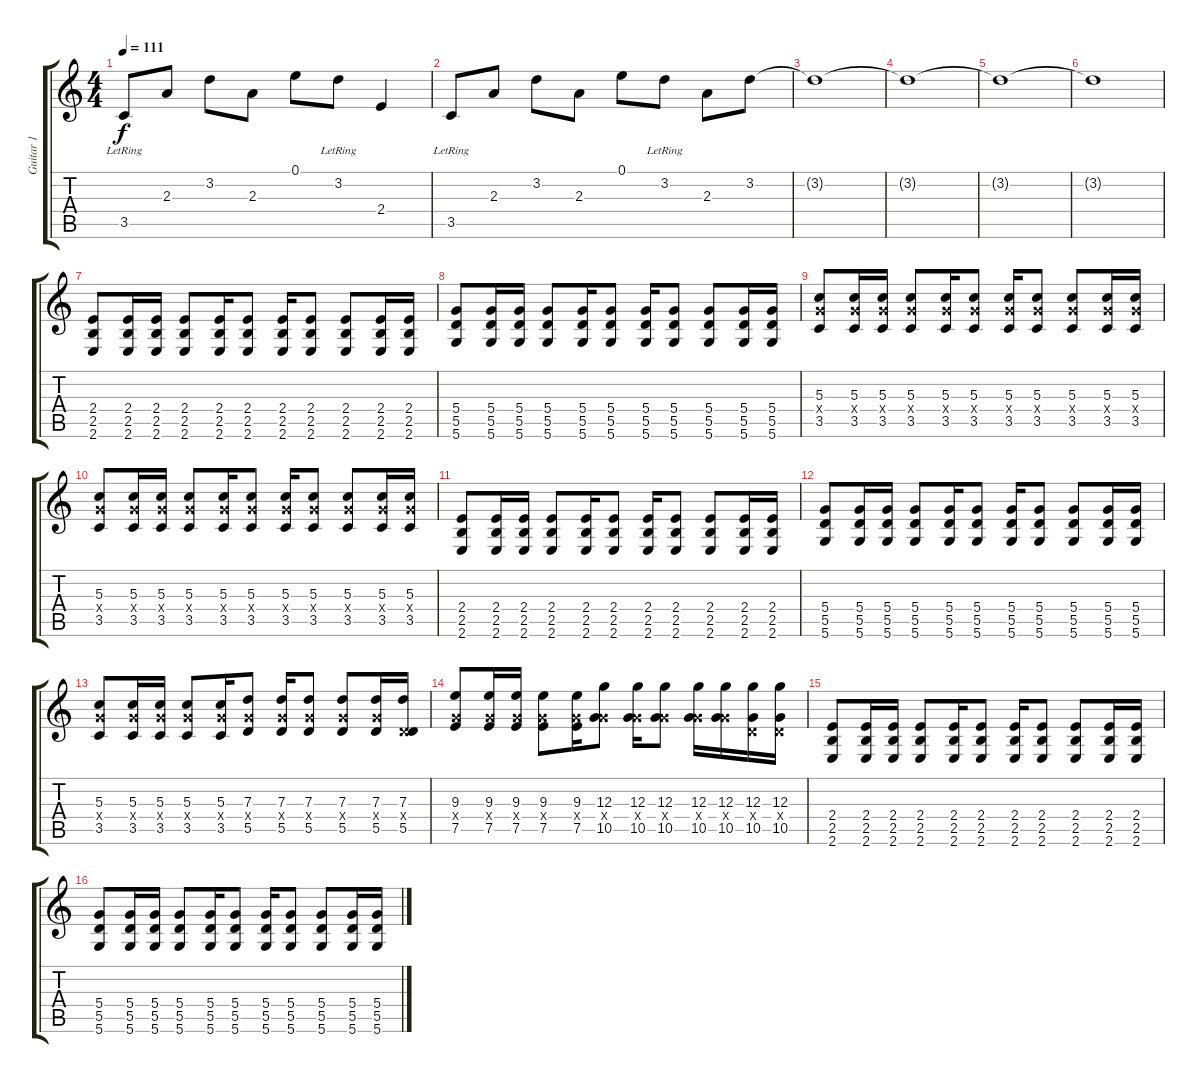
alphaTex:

\track ("Guitar 1" "Guitar 1") {instrument electricguitarjazz}
\staff {score tabs}
\tuning (E4 B3 G3 D3 A2 D2) {hide}
\ts (4 4)
\tempo 111
\clef g2
\ks c
3.5{lr}.8{dy f} 2.3.8 3.2.8 2.3.8 0.1.8 3.2{lr}.8 2.4.4 |
3.5{lr}.8 2.3.8 3.2.8 2.3.8 0.1.8 3.2{lr}.8 2.3.8 3.2.8 |
3.2{t}.1 |
3.2{t}.1 |
3.2{t}.1 |
3.2{t}.1 |
(2.4 2.5 2.6).8{instrument distortionguitar} (2.4 2.5 2.6).16 (2.4 2.5 2.6).16 (2.4 2.5 2.6).8 (2.4 2.5 2.6).16 (2.4 2.5 2.6).8 (2.4 2.5 2.6).16 (2.4 2.5 2.6).8 (2.4 2.5 2.6).8 (2.4 2.5 2.6).16 (2.4 2.5 2.6).16 |
(5.4 5.5 5.6).8 (5.4 5.5 5.6).16 (5.4 5.5 5.6).16 (5.4 5.5 5.6).8 (5.4 5.5 5.6).16 (5.4 5.5 5.6).8 (5.4 5.5 5.6).16 (5.4 5.5 5.6).8 (5.4 5.5 5.6).8 (5.4 5.5 5.6).16 (5.4 5.5 5.6).16 |
(5.3 5.4{x} 3.5).8 (5.3 5.4{x} 3.5).16 (5.3 5.4{x} 3.5).16 (5.3 5.4{x} 3.5).8 (5.3 5.4{x} 3.5).16 (5.3 5.4{x} 3.5).8 (5.3 5.4{x} 3.5).16 (5.3 5.4{x} 3.5).8 (5.3 5.4{x} 3.5).8 (5.3 5.4{x} 3.5).16 (5.3 5.4{x} 3.5).16 |
(5.3 5.4{x} 3.5).8 (5.3 5.4{x} 3.5).16 (5.3 5.4{x} 3.5).16 (5.3 5.4{x} 3.5).8 (5.3 5.4{x} 3.5).16 (5.3 5.4{x} 3.5).8 (5.3 5.4{x} 3.5).16 (5.3 5.4{x} 3.5).8 (5.3 5.4{x} 3.5).8 (5.3 5.4{x} 3.5).16 (5.3 5.4{x} 3.5).16 |
(2.4 2.5 2.6).8{instrument distortionguitar} (2.4 2.5 2.6).16 (2.4 2.5 2.6).16 (2.4 2.5 2.6).8 (2.4 2.5 2.6).16 (2.4 2.5 2.6).8 (2.4 2.5 2.6).16 (2.4 2.5 2.6).8 (2.4 2.5 2.6).8 (2.4 2.5 2.6).16 (2.4 2.5 2.6).16 |
(5.4 5.5 5.6).8 (5.4 5.5 5.6).16 (5.4 5.5 5.6).16 (5.4 5.5 5.6).8 (5.4 5.5 5.6).16 (5.4 5.5 5.6).8 (5.4 5.5 5.6).16 (5.4 5.5 5.6).8 (5.4 5.5 5.6).8 (5.4 5.5 5.6).16 (5.4 5.5 5.6).16 |
(5.3 5.4{x} 3.5).8 (5.3 5.4{x} 3.5).16 (5.3 5.4{x} 3.5).16 (5.3 5.4{x} 3.5).8 (5.3 5.4{x} 3.5).16 (7.3 5.4{x} 5.5).8 (7.3 5.4{x} 5.5).16 (7.3 5.4{x} 5.5).8 (7.3 5.4{x} 5.5).8 (7.3 5.4{x} 5.5).16 (7.3 0.4{x} 5.5).16 |
(9.3 5.4{x} 7.5).8 (9.3 5.4{x} 7.5).16 (9.3 5.4{x} 7.5).16 (9.3 5.4{x} 7.5).8 (9.3 5.4{x} 7.5).16 (12.3 5.4{x} 10.5).8 (12.3 5.4{x} 10.5).16 (12.3 5.4{x} 10.5).8 (12.3 5.4{x} 10.5).16 (12.3 5.4{x} 10.5).16 (12.3 0.4{x} 10.5).16 (12.3 0.4{x} 10.5).16 |
(2.4 2.5 2.6).8{instrument distortionguitar} (2.4 2.5 2.6).16 (2.4 2.5 2.6).16 (2.4 2.5 2.6).8 (2.4 2.5 2.6).16 (2.4 2.5 2.6).8 (2.4 2.5 2.6).16 (2.4 2.5 2.6).8 (2.4 2.5 2.6).8 (2.4 2.5 2.6).16 (2.4 2.5 2.6).16 |
(5.4 5.5 5.6).8 (5.4 5.5 5.6).16 (5.4 5.5 5.6).16 (5.4 5.5 5.6).8 (5.4 5.5 5.6).16 (5.4 5.5 5.6).8 (5.4 5.5 5.6).16 (5.4 5.5 5.6).8 (5.4 5.5 5.6).8 (5.4 5.5 5.6).16 (5.4 5.5 5.6).16
